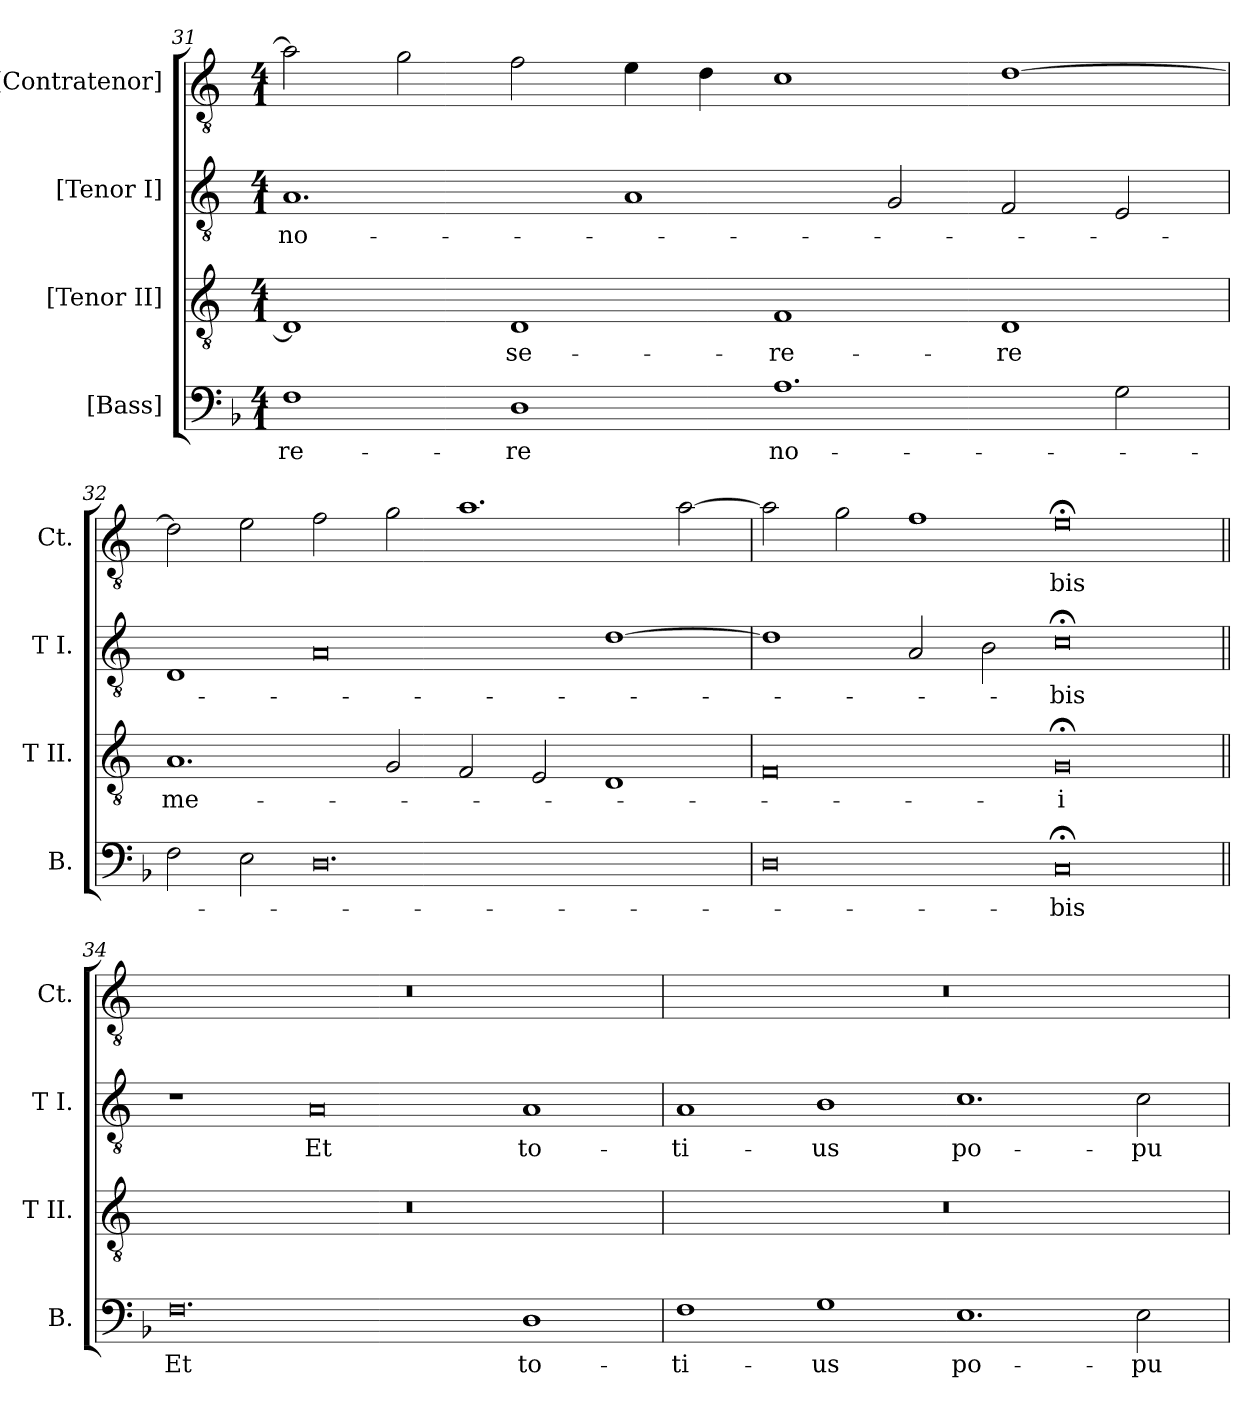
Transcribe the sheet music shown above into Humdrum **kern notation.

**kern	**text	**kern	**text	**kern	**text	**kern	**text
*part4	*part4	*part3	*part3	*part2	*part2	*part1	*part1
*staff4	*staff4	*staff3	*staff3	*staff2	*staff2	*staff1	*staff1
*I"[Bass]	*	*I"[Tenor II]	*	*I"[Tenor I]	*	*I"[Contratenor]	*
*I'B.	*	*I'T II.	*	*I'T I.	*	*I'Ct.	*
*clefF4	*	*clefGv2	*	*clefGv2	*	*clefGv2	*
*	*	*ITrd7c12	*	*ITrd7c12	*	*ITrd7c12	*
*k[b-]	*	*k[]	*	*k[]	*	*k[]	*
*F:	*	*C:	*	*C:	*	*C:	*
*M4/1	*	*M4/1	*	*M4/1	*	*M4/1	*
=31	=31	=31	=31	=31	=31	=31	=31
!	!LO:LY:b:color=#000000	!	!	!	!	!	!
!	!	!	!	!	!LO:LY:b:color=#000000	!	!
1Fi	-re-	1DDi]	.	1.AAi	no-	2Ai\]	.
.	.	.	.	.	.	2Gi\	.
!	!LO:LY:b:color=#000000	!	!	!	!	!	!
!	!	!	!LO:LY:b:color=#000000	!	!	!	!
1Di	-re	1DDi	-se-	.	.	2Fi\	.
.	.	.	.	1AAi	.	4Ei\	.
.	.	.	.	.	.	4Di\	.
!	!LO:LY:b:color=#000000	!	!	!	!	!	!
!	!	!	!LO:LY:b:color=#000000	!	!	!	!
1.Ai	no-	1FFi	-re-	.	.	1Ci	.
.	.	.	.	2GGi/	.	.	.
!	!	!	!LO:LY:b:color=#000000	!	!	!	!
.	.	1DDi	-re	2FFi/	.	[>1Di	.
2Gi\	.	.	.	2EEi/	.	.	.
!!LO:LB:g=z
=32	=32	=32	=32	=32	=32	=32	=32
!	!	!	!LO:LY:b:color=#000000	!	!	!	!
2Fi\	.	1.AAi	me-	1DDi	.	2Di\]	.
2Ei\	.	.	.	.	.	2Ei\	.
0.Di	.	.	.	0AAi	.	2Fi\	.
.	.	2GGi/	.	.	.	2Gi\	.
.	.	2FFi/	.	.	.	1.Ai	.
.	.	2EEi/	.	.	.	.	.
.	.	1DDi	.	[>1Di	.	.	.
.	.	.	.	.	.	[>2Ai\	.
=33	=33	=33	=33	=33	=33	=33	=33
0Di	.	0FFi	.	1Di]	.	2Ai\]	.
.	.	.	.	.	.	2Gi\	.
.	.	.	.	2AAi/	.	1Fi	.
.	.	.	.	2BBi\	.	.	.
!	!LO:LY:b:color=#000000	!	!	!	!	!	!
!	!	!	!LO:LY:b:color=#000000	!	!	!	!
!	!	!	!	!	!LO:LY:b:color=#000000	!	!
!	!	!	!	!	!	!	!LO:LY:b:color=#000000
0C;i	-bis	0GG;i	-i	0C;i	-bis	0E;i	-bis
!!LO:LB:g=z
=34||	=34||	=34||	=34||	=34||	=34||	=34||	=34||
!	!LO:LY:b:color=#000000	!LO:N:vis=1	!	!	!	!LO:N:vis=1	!
0.Fi	Et	00r	.	1r	.	00r	.
!	!	!	!	!	!LO:LY:b:color=#000000	!	!
.	.	.	.	0AAi	Et	.	.
!	!LO:LY:b:color=#000000	!	!	!	!	!	!
!	!	!	!	!	!LO:LY:b:color=#000000	!	!
1Di	to-	.	.	1AAi	to-	.	.
=35	=35	=35	=35	=35	=35	=35	=35
!	!LO:LY:b:color=#000000	!LO:N:vis=1	!	!	!	!	!
!	!	!	!	!	!LO:LY:b:color=#000000	!LO:N:vis=1	!
1Fi	-ti-	00r	.	1AAi	-ti-	00r	.
!	!LO:LY:b:color=#000000	!	!	!	!	!	!
!	!	!	!	!	!LO:LY:b:color=#000000	!	!
1Gi	-us	.	.	1BBi	-us	.	.
!	!LO:LY:b:color=#000000	!	!	!	!	!	!
!	!	!	!	!	!LO:LY:b:color=#000000	!	!
1.Ei	po-	.	.	1.Ci	po-	.	.
!	!LO:LY:b:color=#000000	!	!	!	!	!	!
!	!	!	!	!	!LO:LY:b:color=#000000	!	!
2Ei\	-pu-	.	.	2Ci\	-pu-	.	.
=	=	=	=	=	=	=	=
*-	*-	*-	*-	*-	*-	*-	*-
